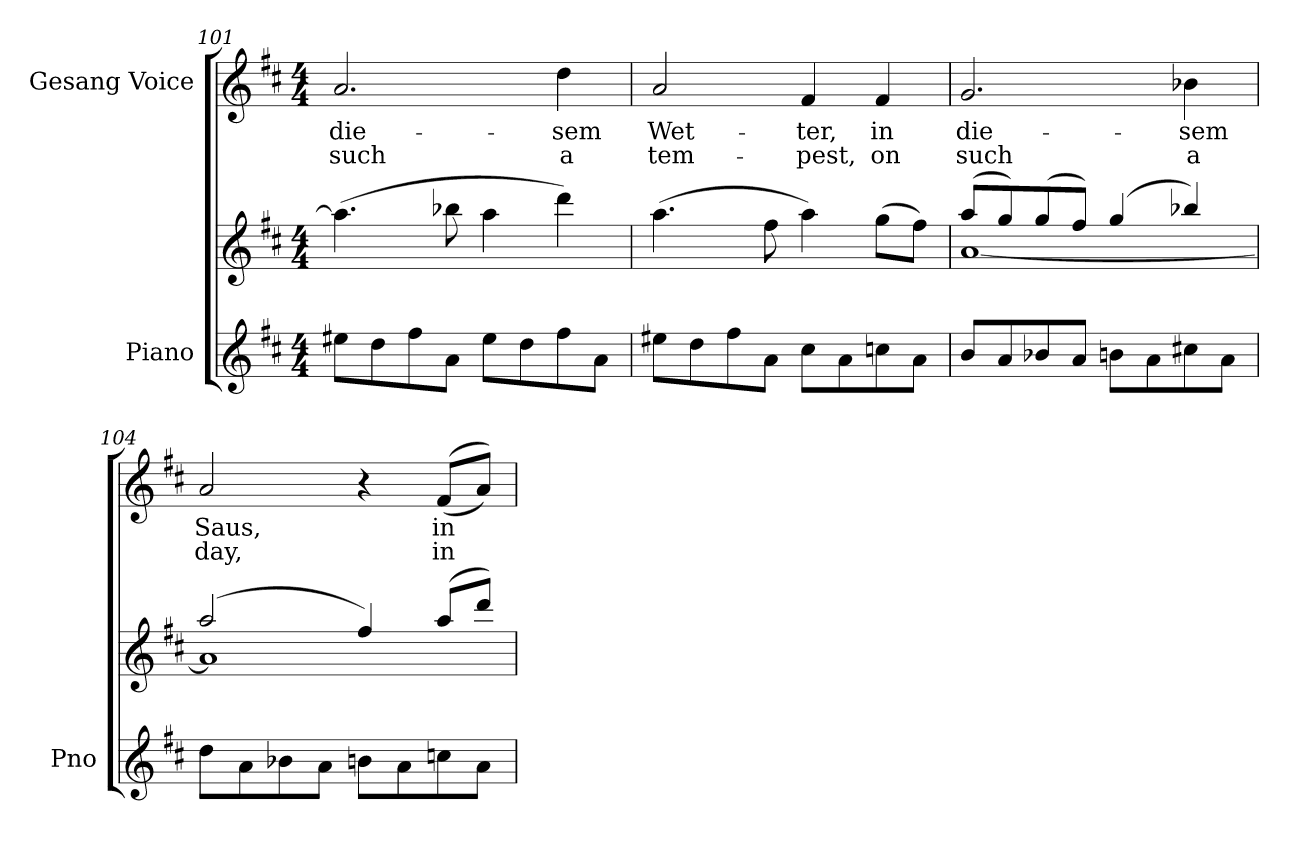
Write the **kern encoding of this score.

**kern	**kern	**dynam	**kern	**text	**text
*part2	*part2	*part2	*part1	*part1	*part1
*staff3	*staff2	*staff2/3	*staff1	*staff1	*staff1
*I"Piano	*	*	*I"Gesang Voice	*	*
*I'Pno	*	*	*	*	*
*clefG2	*clefG2	*	*clefG2	*	*
*k[f#c#]	*k[f#c#]	*	*k[f#c#]	*	*
*M4/4	*M4/4	*	*M4/4	*	*
=101	=101	=101	=101	=101	=101
!	!	!LO:DY:b	!	!LO:LY:b	!LO:LY:b
!	!	!LO:DY:n=1:b	!	!	!
!	!	!LO:DY:n=2:b	!	!	!
8ee#X\L	(>4.aa\]	other-dynamics pp other-dynamics	2.a/	die-	such
8dd\	.	.	.	.	.
8ff#\	.	.	.	.	.
8a\J	8bb-X\	.	.	.	.
8ee#\L	4aa\	.	.	.	.
8dd\	.	.	.	.	.
!	!	!	!	!LO:LY:b	!LO:LY:b
8ff#\	4ddd\)	.	4dd\	-sem	a
8a\J	.	.	.	.	.
!!LO:PB:g=z
=102	=102	=102	=102	=102	=102
!	!	!	!	!LO:LY:b	!LO:LY:b
8ee#X\L	(>4.aa\	.	2a/	Wet-	tem-
8dd\	.	.	.	.	.
8ff#\	.	.	.	.	.
8a\J	8ff#\	.	.	.	.
!	!	!	!	!LO:LY:b	!LO:LY:b
8cc#\L	4aa\)	.	4f#/	-ter,	-pest,
8a\	.	.	.	.	.
!	!	!	!	!LO:LY:b	!LO:LY:b
8ccn\	(>8gg\L	.	4f#/	in	on
8a\J	8ff#\J)	.	.	.	.
=103	=103	=103	=103	=103	=103
*	*^	*	*	*	*
!	!	!	!	!	!LO:LY:b	!LO:LY:b
8b/L	(>8aa:/L	[1a	.	2.g/	die-	such
8a/	8gg/)	.	.	.	.	.
8b-X/	(>8gg/	.	.	.	.	.
8a/J	8ff#/J)	.	.	.	.	.
8bn\L	(>4gg/	.	.	.	.	.
8a\	.	.	.	.	.	.
!	!	!	!	!	!LO:LY:b	!LO:LY:b
8cc#X\	4bb-X/)	.	.	4b-X\	-sem	a
8a\J	.	.	.	.	.	.
=104	=104	=104	=104	=104	=104	=104
!	!	!	!	!	!LO:LY:b	!LO:LY:b
8dd\L	(>2aa/	1a]	.	2a/	Saus,	day,
8a\	.	.	.	.	.	.
8b-X\	.	.	.	.	.	.
8a\J	.	.	.	.	.	.
8bn\L	4ff#/)	.	.	4r	.	.
8a\	.	.	.	.	.	.
!	!	!	!	!	!LO:LY:b	!LO:LY:b
8ccn\	(>8aa/L	.	.	(<(<8f#/L	in	in
8a\J	8ddd/J)	.	.	8a/J))	.	.
*	*v	*v	*	*	*	*
=	=	=	=	=	=
*-	*-	*-	*-	*-	*-
